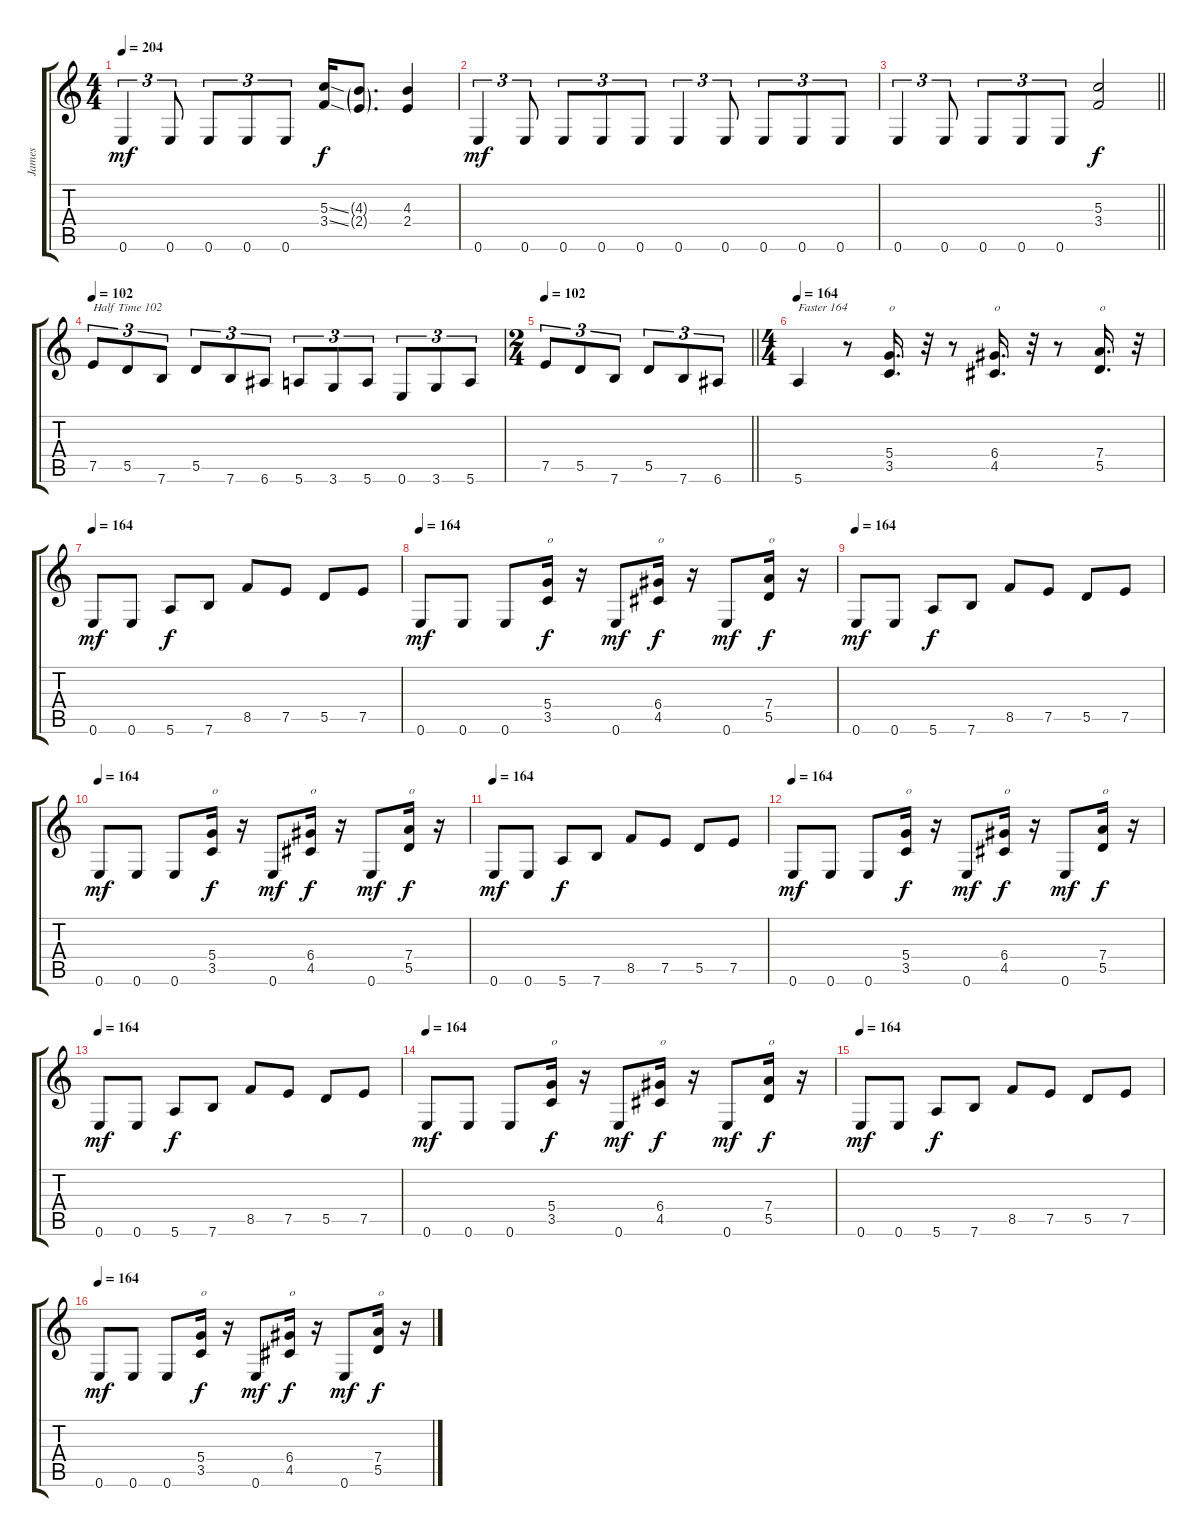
\track ("James" "James") {instrument distortionguitar}
\staff {score tabs}
\tuning (E4 B3 G3 D3 A2 E2) {hide}
\ts (4 4)
\tempo 204
\clef g2
\ks c
0.6.4{tu (3 2) dy mf} 0.6.8{tu (3 2)} 0.6.8{tu (3 2)} 0.6.8{tu (3 2)} 0.6.8{tu (3 2)} (5.3{ss} 3.4{ss}).16{dy f} (4.3{g} 2.4{g}).8{d} (4.3 2.4).4 |
0.6.4{tu (3 2) dy mf} 0.6.8{tu (3 2)} 0.6.8{tu (3 2)} 0.6.8{tu (3 2)} 0.6.8{tu (3 2)} 0.6.4{tu (3 2)} 0.6.8{tu (3 2)} 0.6.8{tu (3 2)} 0.6.8{tu (3 2)} 0.6.8{tu (3 2)} |
\barLineRight lightlight
0.6.4{tu (3 2)} 0.6.8{tu (3 2)} 0.6.8{tu (3 2)} 0.6.8{tu (3 2)} 0.6.8{tu (3 2)} (5.3 3.4).2{dy f} |
\tempo 102
7.5.8{tu (3 2) txt "Half Time 102"} 5.5.8{tu (3 2)} 7.6.8{tu (3 2)} 5.5.8{tu (3 2)} 7.6.8{tu (3 2)} 6.6.8{tu (3 2)} 5.6.8{tu (3 2)} 3.6.8{tu (3 2)} 5.6.8{tu (3 2)} 0.6.8{tu (3 2)} 3.6.8{tu (3 2)} 5.6.8{tu (3 2)} |
\ts (2 4)
\tempo 102
\barLineRight lightlight
7.5.8{tu (3 2)} 5.5.8{tu (3 2)} 7.6.8{tu (3 2)} 5.5.8{tu (3 2)} 7.6.8{tu (3 2)} 6.6.8{tu (3 2)} |
\ts (4 4)
\tempo 164
5.6.4{txt "Faster 164"} r.8 (5.4 3.5).16{d txt "o"} r.32 r.8 (6.4 4.5).16{d txt "o"} r.32 r.8 (7.4 5.5).16{d txt "o"} r.32 |
\tempo 164
0.6.8{dy mf} 0.6.8 5.6.8{dy f} 7.6.8 8.5.8 7.5.8 5.5.8 7.5.8 |
\tempo 164
0.6.8{dy mf} 0.6.8 0.6.8 (5.4 3.5).16{txt "o" dy f} r.16 0.6.8{dy mf} (6.4 4.5).16{txt "o" dy f} r.16 0.6.8{dy mf} (7.4 5.5).16{txt "o" dy f} r.16 |
\tempo 164
0.6.8{dy mf} 0.6.8 5.6.8{dy f} 7.6.8 8.5.8 7.5.8 5.5.8 7.5.8 |
\tempo 164
0.6.8{dy mf} 0.6.8 0.6.8 (5.4 3.5).16{txt "o" dy f} r.16 0.6.8{dy mf} (6.4 4.5).16{txt "o" dy f} r.16 0.6.8{dy mf} (7.4 5.5).16{txt "o" dy f} r.16 |
\tempo 164
0.6.8{dy mf} 0.6.8 5.6.8{dy f} 7.6.8 8.5.8 7.5.8 5.5.8 7.5.8 |
\tempo 164
0.6.8{dy mf} 0.6.8 0.6.8 (5.4 3.5).16{txt "o" dy f} r.16 0.6.8{dy mf} (6.4 4.5).16{txt "o" dy f} r.16 0.6.8{dy mf} (7.4 5.5).16{txt "o" dy f} r.16 |
\tempo 164
0.6.8{dy mf} 0.6.8 5.6.8{dy f} 7.6.8 8.5.8 7.5.8 5.5.8 7.5.8 |
\tempo 164
0.6.8{dy mf} 0.6.8 0.6.8 (5.4 3.5).16{txt "o" dy f} r.16 0.6.8{dy mf} (6.4 4.5).16{txt "o" dy f} r.16 0.6.8{dy mf} (7.4 5.5).16{txt "o" dy f} r.16 |
\tempo 164
0.6.8{dy mf} 0.6.8 5.6.8{dy f} 7.6.8 8.5.8 7.5.8 5.5.8 7.5.8 |
\tempo 164
0.6.8{dy mf} 0.6.8 0.6.8 (5.4 3.5).16{txt "o" dy f} r.16 0.6.8{dy mf} (6.4 4.5).16{txt "o" dy f} r.16 0.6.8{dy mf} (7.4 5.5).16{txt "o" dy f} r.16
